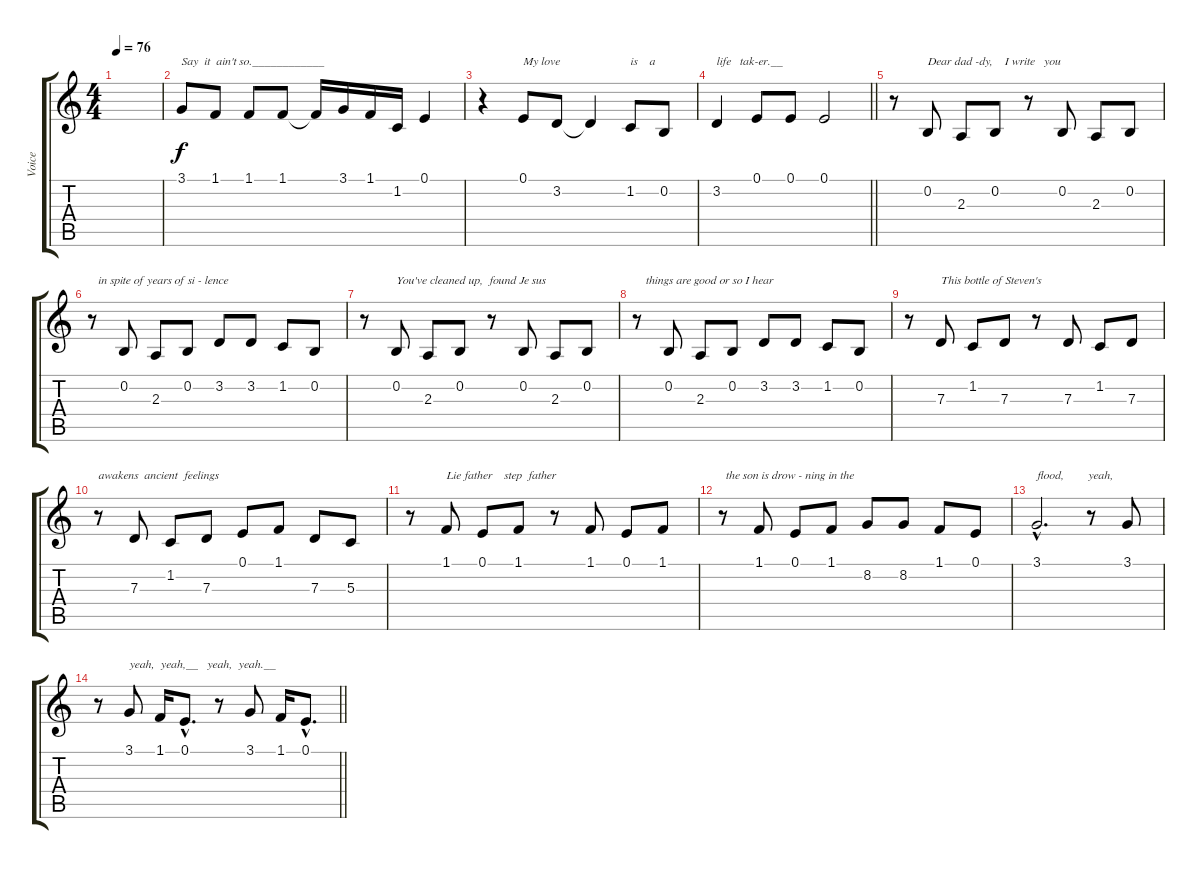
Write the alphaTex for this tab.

\track ("Voice" "Voice") {instrument lead2sawtooth}
\staff {score tabs}
\tuning (E4 B3 G3 D3 A2 E2) {hide}
\ts (4 4)
\tempo 76
\clef g2
\ks c
|
3.1.8{txt "Say  it  ain't so.____________"} 1.1.8 1.1.8 1.1.8 1.1{t}.16 3.1.16 1.1.16 1.2.16 0.1.4 |
r.4 0.1.8{txt "My love"} 3.2.8 3.2{t}.4 1.2.8{txt "is    a"} 0.2.8 |
\barLineRight lightlight
3.2.4{txt "life   tak-er.__"} 0.1.8 0.1.8 0.1.2 |
r.8 0.2.8{txt "Dear dad -dy,    I write   you"} 2.3.8 0.2.8 r.8 0.2.8 2.3.8 0.2.8 |
r.8{txt "  in spite of years of si - lence"} 0.2.8 2.3.8 0.2.8 3.2.8 3.2.8 1.2.8 0.2.8 |
r.8 0.2.8{txt "You've cleaned up,  found Je sus"} 2.3.8 0.2.8 r.8 0.2.8 2.3.8 0.2.8 |
r.8{txt "   things are good or so I hear"} 0.2.8 2.3.8 0.2.8 3.2.8 3.2.8 1.2.8 0.2.8 |
r.8 7.3.8{txt "This bottle of Steven's"} 1.2.8 7.3.8 r.8 7.3.8 1.2.8 7.3.8 |
r.8{txt "awakens  ancient  feelings"} 7.3.8 1.2.8 7.3.8 0.1.8 1.1.8 7.3.8 5.3.8 |
r.8 1.1.8{txt "Lie father    step  father"} 0.1.8 1.1.8 r.8 1.1.8 0.1.8 1.1.8 |
r.8{txt " the son is drow - ning in the"} 1.1.8 0.1.8 1.1.8 8.2.8 8.2.8 1.1.8 0.1.8 |
3.1{hac}.2{d txt "flood,        yeah,"} r.8 3.1.8 |
\barLineRight lightlight
r.8 3.1.8{txt "yeah,  yeah,__   yeah,  yeah.__"} 1.1.16 0.1{hac}.8{d} r.8 3.1.8 1.1.16 0.1{hac}.8{d}
